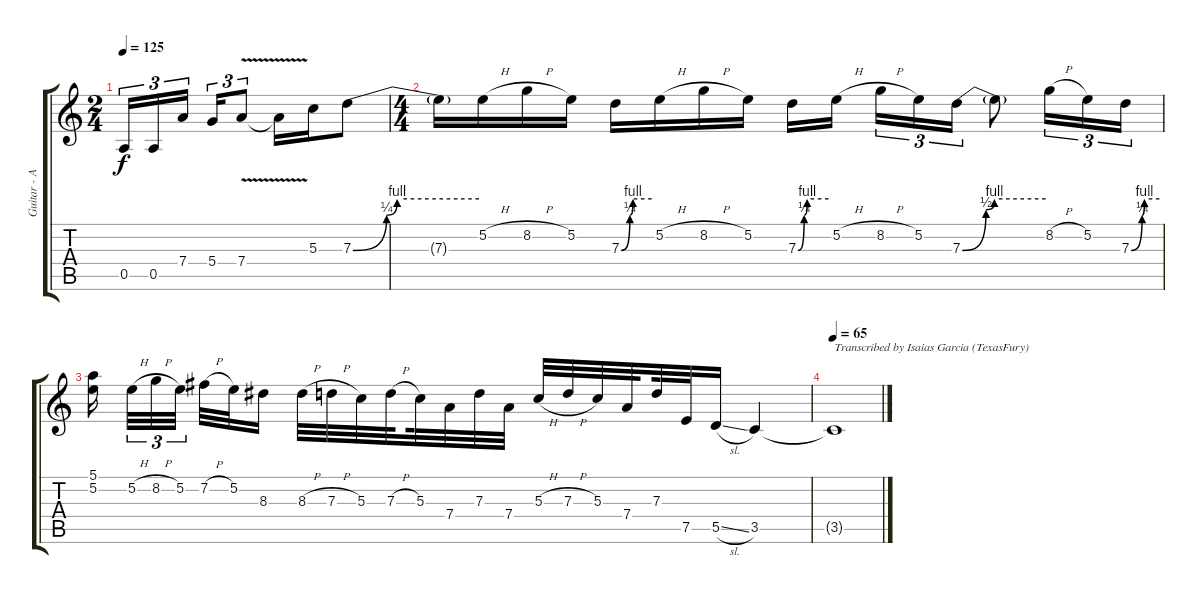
\track ("Guitar - Angus" "Guitar - A") {instrument distortionguitar}
\staff {score tabs}
\tuning (E4 B3 G3 D3 A2 E2) {hide}
\ts (2 4)
\tempo 125
\clef g2
\ks c
0.5.16{tu (3 2) dy f} 0.5.16{tu (3 2)} 7.4.16{tu (3 2) beam splitsecondary} 5.4.16{tu (3 2)} 7.4{v}.8{tu (3 2)} 7.4{t}.16 5.3.16 7.3{be (custom 0 0 16 1 21 4 60 4)}.8 |
\ts (4 4)
7.3{t}.16 5.2{h}.16 8.2{h}.16 5.2.16 7.3{be (custom 0 0 17 1 23 4 60 4)}.16 5.2{h}.16 8.2{h}.16 5.2.16 7.3{be (custom 0 0 12 1 18 4 60 4)}.16 5.2{h}.16{beam splitsecondary} 8.2{h}.16{tu (3 2)} 5.2.16{tu (3 2)} 7.3{be (custom 0 0 17 2 23 4 60 4)}.16{tu (3 2)} 7.3{t}.8 8.2{h}.16{tu (3 2)} 5.2.16{tu (3 2)} 7.3{be (custom 0 0 23 1 28 4 60 4)}.16{tu (3 2)} |
(5.1 5.2).16{beam splitsecondary} 5.2{h}.32{tu (3 2)} 8.2{h}.32{tu (3 2)} 5.2.32{tu (3 2) beam splitsecondary} 7.2{h}.32 5.2.32 8.3.16 8.3{h}.32 7.3{h}.32 5.3.32 7.3{h}.32{beam splitsecondary} 5.3.32 7.4.32 7.3.32 7.4.32 5.3{h}.32 7.3{h}.32 5.3.32 7.4.32{beam splitsecondary} 7.3.32 7.5.32 5.5{sl}.16 3.5.4{volume 0} |
\tempo 65
3.5{t}.1{txt "Transcribed by Isaias Garcia (TexasFury)"}
